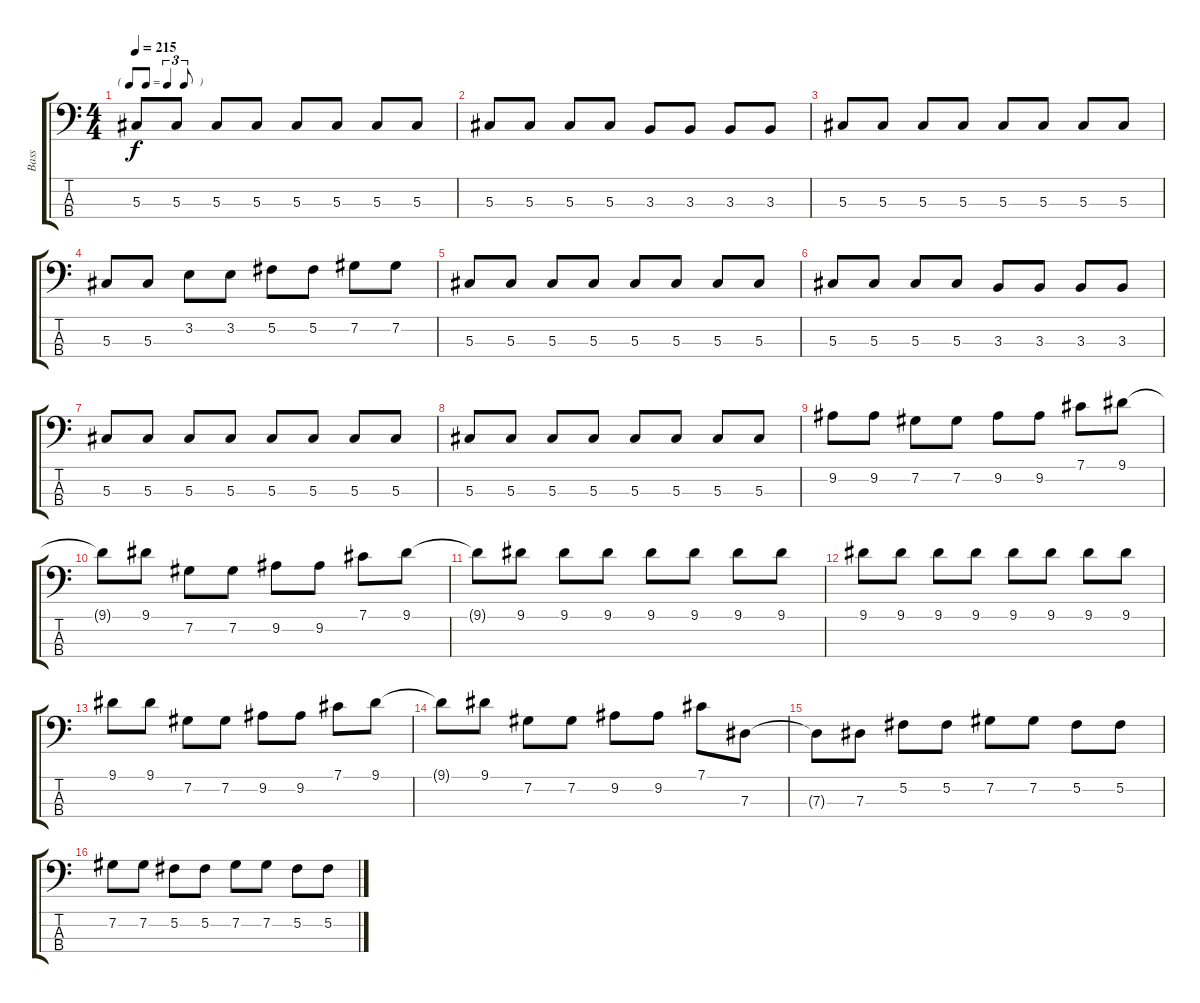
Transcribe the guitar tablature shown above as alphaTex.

\track ("Bass" "Bass") {instrument slapbass2}
\staff {score tabs}
\tuning (Gb2 Db2 Ab1 Eb1) {hide}
\ts (4 4)
\tf triplet8th
\tempo 215
\clef f4
\ks c
5.3.8{dy f} 5.3.8 5.3.8 5.3.8 5.3.8 5.3.8 5.3.8 5.3.8 |
5.3.8 5.3.8 5.3.8 5.3.8 3.3.8 3.3.8 3.3.8 3.3.8 |
5.3.8 5.3.8 5.3.8 5.3.8 5.3.8 5.3.8 5.3.8 5.3.8 |
5.3.8 5.3.8 3.2.8 3.2.8 5.2.8 5.2.8 7.2.8 7.2.8 |
5.3.8 5.3.8 5.3.8 5.3.8 5.3.8 5.3.8 5.3.8 5.3.8 |
5.3.8 5.3.8 5.3.8 5.3.8 3.3.8 3.3.8 3.3.8 3.3.8 |
5.3.8 5.3.8 5.3.8 5.3.8 5.3.8 5.3.8 5.3.8 5.3.8 |
5.3.8 5.3.8 5.3.8 5.3.8 5.3.8 5.3.8 5.3.8 5.3.8 |
9.2.8 9.2.8 7.2.8 7.2.8 9.2.8 9.2.8 7.1.8 9.1.8 |
9.1{t}.8 9.1.8 7.2.8 7.2.8 9.2.8 9.2.8 7.1.8 9.1.8 |
9.1{t}.8 9.1.8 9.1.8 9.1.8 9.1.8 9.1.8 9.1.8 9.1.8 |
9.1.8 9.1.8 9.1.8 9.1.8 9.1.8 9.1.8 9.1.8 9.1.8 |
9.1.8 9.1.8 7.2.8 7.2.8 9.2.8 9.2.8 7.1.8 9.1.8 |
9.1{t}.8 9.1.8 7.2.8 7.2.8 9.2.8 9.2.8 7.1.8 7.3.8 |
7.3{t}.8 7.3.8 5.2.8 5.2.8 7.2.8 7.2.8 5.2.8 5.2.8 |
7.2.8 7.2.8 5.2.8 5.2.8 7.2.8 7.2.8 5.2.8 5.2.8
